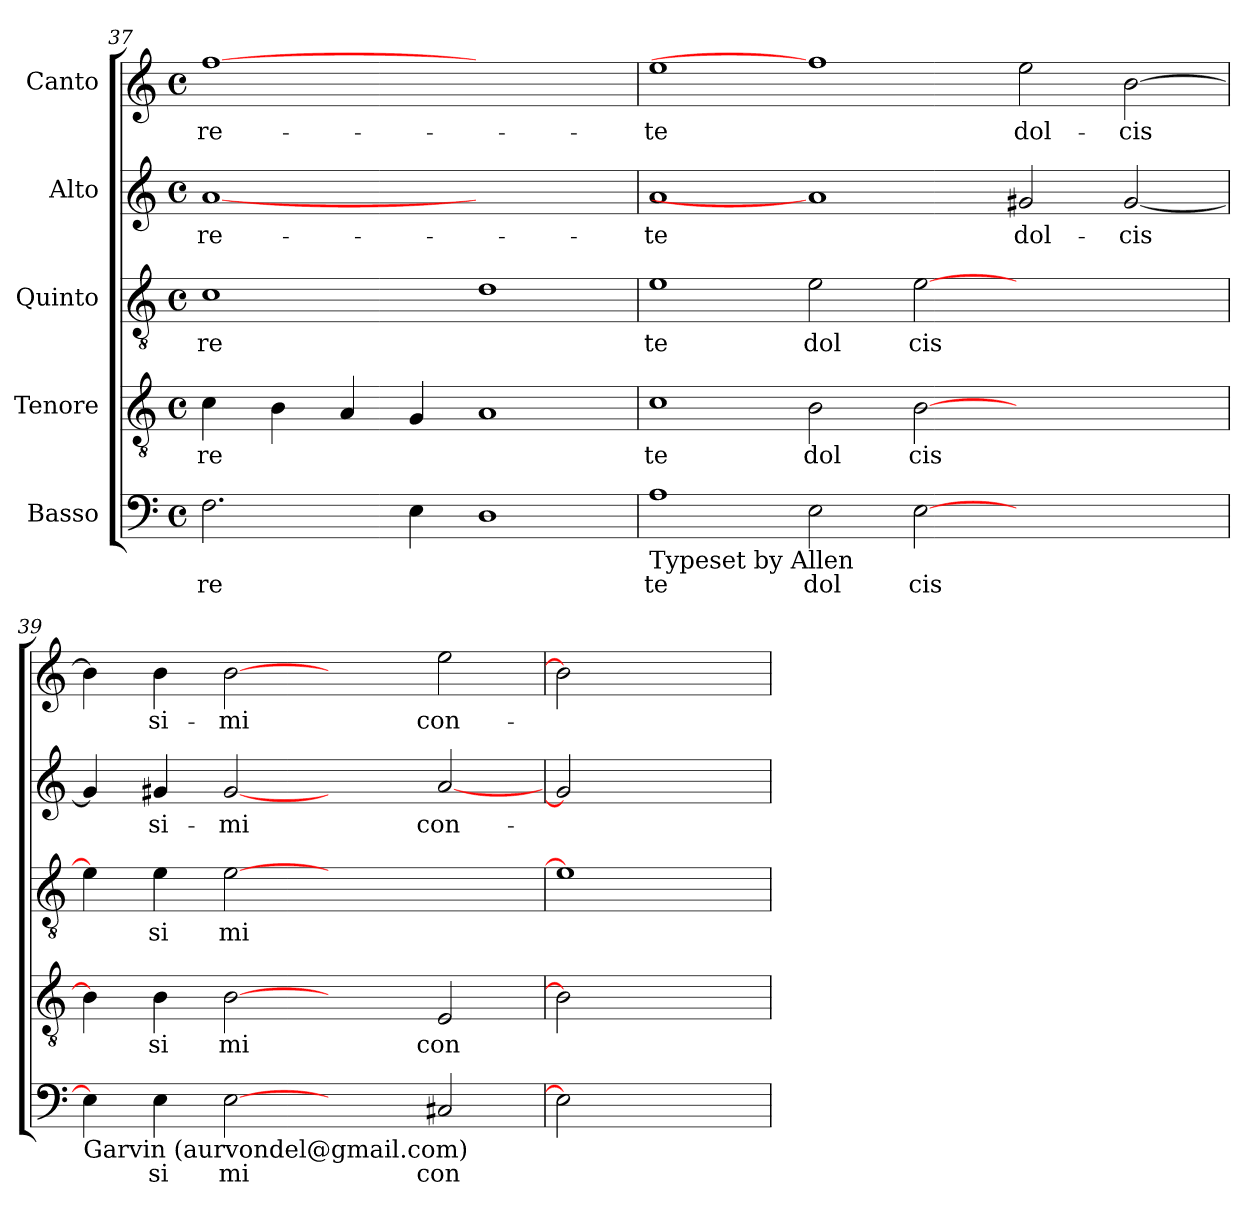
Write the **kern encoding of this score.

**kern	**text	**kern	**text	**kern	**text	**kern	**text	**kern	**text
*part5	*part5	*part4	*part4	*part3	*part3	*part2	*part2	*part1	*part1
*staff5	*staff5	*staff4	*staff4	*staff3	*staff3	*staff2	*staff2	*staff1	*staff1
*I"Basso	*	*I"Tenore	*	*I"Quinto	*	*I"Alto	*	*I"Canto	*
*clefF4	*	*clefGv2	*	*clefGv2	*	*clefG2	*	*clefG2	*
*k[]	*	*k[]	*	*k[]	*	*k[]	*	*k[]	*
*C:	*	*C:	*	*C:	*	*C:	*	*C:	*
*M4/4	*	*M4/4	*	*M4/4	*	*M4/4	*	*M4/4	*
*met(c)	*	*met(c)	*	*met(c)	*	*met(c)	*	*met(c)	*
=37	=37	=37	=37	=37	=37	=37	=37	=37	=37
!	!LO:LY:b:cj	!	!LO:LY:b:cj	!	!LO:LY:b:cj	!	!LO:LY:b:cj	!	!LO:LY:b:cj
2.F\	re	4c\	re	1c	re	[1a	-re-	[1ff	-re-
!	!	!	!LO:LY:b:cj	!	!	!	!	!	!
.	.	4B\	.	.	.	.	.	.	.
!	!	!	!LO:LY:b:cj	!	!	!	!	!	!
.	.	4A/	.	.	.	.	.	.	.
!	!LO:LY:b:cj	!	!LO:LY:b:cj	!	!	!	!	!	!
4E\	.	4G/	.	.	.	.	.	.	.
!	!LO:LY:b:cj	!	!LO:LY:b:cj	!	!LO:LY:b:cj	!	!	!	!
1D	.	1A	.	1d	.	1ryy	.	1ryy	.
=38	=38	=38	=38	=38	=38	=38	=38	=38	=38
!LO:TX:b:t=Typeset by Allen	!	!	!	!	!	!	!	!	!
!	!LO:LY:b:cj	!	!LO:LY:b:cj	!	!LO:LY:b:cj	!	!LO:LY:b:cj	!	!LO:LY:b:cj
1A	te	1c	te	1e	te	1a	-te	1ee	-te
!	!LO:LY:b:cj	!	!LO:LY:b:cj	!	!LO:LY:b:cj	!	!	!	!
2E\	dol	2B\	dol	2e\	dol	1a]	.	1ff]	.
!	!LO:LY:b:cj	!	!LO:LY:b:cj	!	!LO:LY:b:cj	!	!	!	!
[>2E\	cis	[>2B\	cis	[>2e\	cis	.	.	.	.
!	!	!	!	!	!	!	!LO:LY:b:cj	!	!LO:LY:b:cj
1ryy	.	1ryy	.	1ryy	.	2g#X/	dol-	2ee\	dol-
!	!	!	!	!	!	!	!LO:LY:b:cj	!	!LO:LY:b:cj
.	.	.	.	.	.	[<2g#/	-cis-	[>2b\	-cis-
=39	=39	=39	=39	=39	=39	=39	=39	=39	=39
!LO:TX:b:t=Garvin (aurvondel@gmail.com)	!	!	!	!	!	!	!	!	!
!	!LO:LY:b:cj	!	!LO:LY:b:cj	!	!LO:LY:b:cj	!	!LO:LY:b:cj	!	!LO:LY:b:cj
4E\]	.	4B\]	.	4e\]	.	4g#/]	--	4b\]	--
!	!LO:LY:b:cj	!	!LO:LY:b:cj	!	!LO:LY:b:cj	!	!LO:LY:b:cj	!	!LO:LY:b:cj
4E\	si	4B\	si	4e\	si	4g#X/	-si-	4b\	-si-
!	!LO:LY:b:cj	!	!LO:LY:b:cj	!	!LO:LY:b:cj	!	!LO:LY:b:cj	!	!LO:LY:b:cj
[2E	mi	[2B	mi	[2e	mi	[2g#	-mi	[2b	-mi
2ryy	.	2ryy	.	1ryy	.	2ryy	.	2ryy	.
!	!LO:LY:b:cj	!	!LO:LY:b:cj	!	!	!	!LO:LY:b:cj	!	!LO:LY:b:cj
2C#X/	con	2E/	con	.	.	[<2a/	con-	2ee\	con-
=40	=40	=40	=40	=40	=40	=40	=40	=40	=40
2E]	.	2B]	.	1e]	.	2g#]	.	2b]	.
2ryy	.	2ryy	.	.	.	2ryy	.	2ryy	.
=	=	=	=	=	=	=	=	=	=
*-	*-	*-	*-	*-	*-	*-	*-	*-	*-
